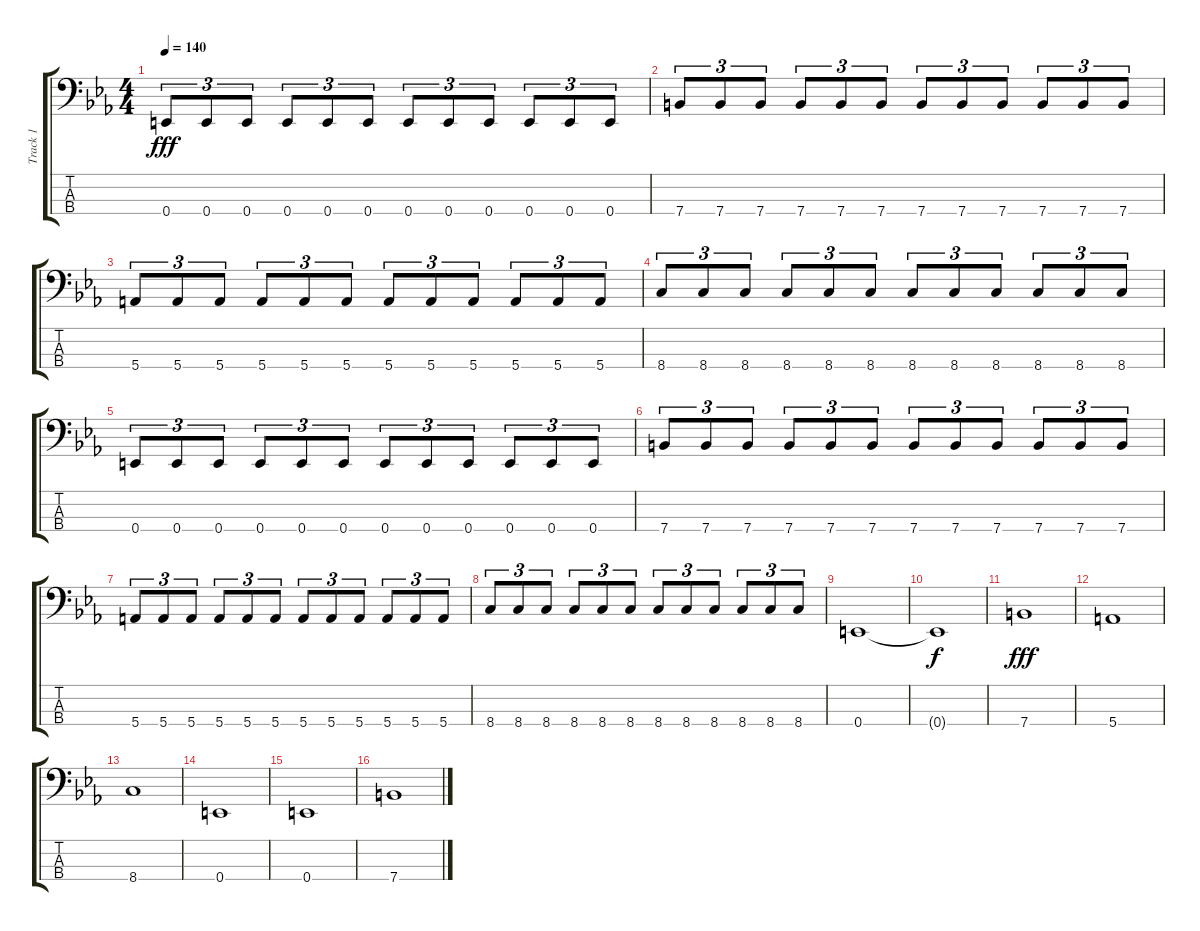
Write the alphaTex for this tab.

\track ("Track 1" "Track 1") {instrument electricbassfinger}
\staff {score tabs}
\tuning (G2 D2 A1 E1) {hide}
\ts (4 4)
\tempo 140
\clef f4
\ks eb
0.4.8{tu (3 2) dy fff} 0.4.8{tu (3 2)} 0.4.8{tu (3 2)} 0.4.8{tu (3 2)} 0.4.8{tu (3 2)} 0.4.8{tu (3 2)} 0.4.8{tu (3 2)} 0.4.8{tu (3 2)} 0.4.8{tu (3 2)} 0.4.8{tu (3 2)} 0.4.8{tu (3 2)} 0.4.8{tu (3 2)} |
7.4.8{tu (3 2)} 7.4.8{tu (3 2)} 7.4.8{tu (3 2)} 7.4.8{tu (3 2)} 7.4.8{tu (3 2)} 7.4.8{tu (3 2)} 7.4.8{tu (3 2)} 7.4.8{tu (3 2)} 7.4.8{tu (3 2)} 7.4.8{tu (3 2)} 7.4.8{tu (3 2)} 7.4.8{tu (3 2)} |
5.4.8{tu (3 2)} 5.4.8{tu (3 2)} 5.4.8{tu (3 2)} 5.4.8{tu (3 2)} 5.4.8{tu (3 2)} 5.4.8{tu (3 2)} 5.4.8{tu (3 2)} 5.4.8{tu (3 2)} 5.4.8{tu (3 2)} 5.4.8{tu (3 2)} 5.4.8{tu (3 2)} 5.4.8{tu (3 2)} |
8.4.8{tu (3 2)} 8.4.8{tu (3 2)} 8.4.8{tu (3 2)} 8.4.8{tu (3 2)} 8.4.8{tu (3 2)} 8.4.8{tu (3 2)} 8.4.8{tu (3 2)} 8.4.8{tu (3 2)} 8.4.8{tu (3 2)} 8.4.8{tu (3 2)} 8.4.8{tu (3 2)} 8.4.8{tu (3 2)} |
0.4.8{tu (3 2)} 0.4.8{tu (3 2)} 0.4.8{tu (3 2)} 0.4.8{tu (3 2)} 0.4.8{tu (3 2)} 0.4.8{tu (3 2)} 0.4.8{tu (3 2)} 0.4.8{tu (3 2)} 0.4.8{tu (3 2)} 0.4.8{tu (3 2)} 0.4.8{tu (3 2)} 0.4.8{tu (3 2)} |
7.4.8{tu (3 2)} 7.4.8{tu (3 2)} 7.4.8{tu (3 2)} 7.4.8{tu (3 2)} 7.4.8{tu (3 2)} 7.4.8{tu (3 2)} 7.4.8{tu (3 2)} 7.4.8{tu (3 2)} 7.4.8{tu (3 2)} 7.4.8{tu (3 2)} 7.4.8{tu (3 2)} 7.4.8{tu (3 2)} |
5.4.8{tu (3 2)} 5.4.8{tu (3 2)} 5.4.8{tu (3 2)} 5.4.8{tu (3 2)} 5.4.8{tu (3 2)} 5.4.8{tu (3 2)} 5.4.8{tu (3 2)} 5.4.8{tu (3 2)} 5.4.8{tu (3 2)} 5.4.8{tu (3 2)} 5.4.8{tu (3 2)} 5.4.8{tu (3 2)} |
8.4.8{tu (3 2)} 8.4.8{tu (3 2)} 8.4.8{tu (3 2)} 8.4.8{tu (3 2)} 8.4.8{tu (3 2)} 8.4.8{tu (3 2)} 8.4.8{tu (3 2)} 8.4.8{tu (3 2)} 8.4.8{tu (3 2)} 8.4.8{tu (3 2)} 8.4.8{tu (3 2)} 8.4.8{tu (3 2)} |
0.4.1 |
0.4{t}.1{dy f} |
7.4.1{dy fff} |
5.4.1 |
8.4.1 |
0.4.1 |
0.4.1 |
7.4.1
